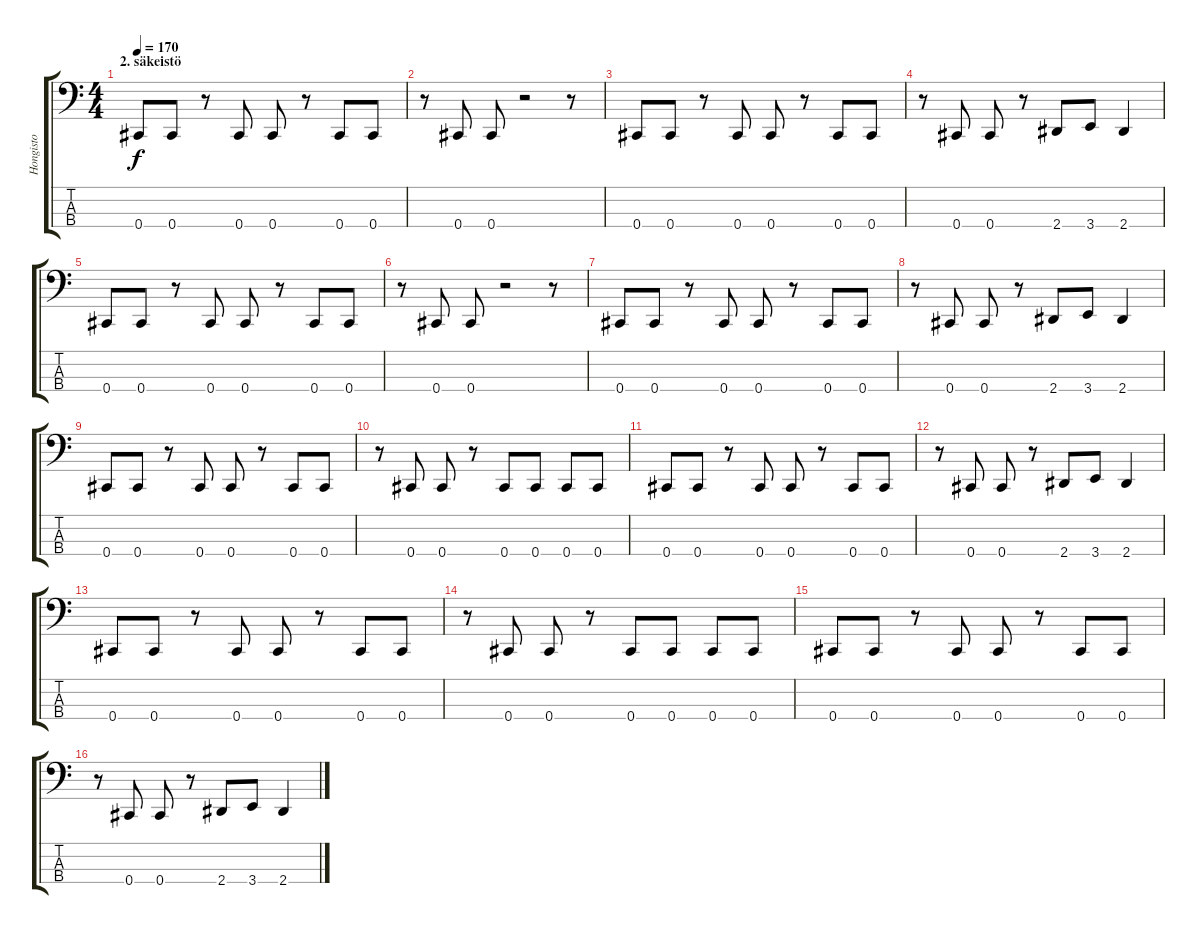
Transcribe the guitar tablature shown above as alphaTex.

\track ("Hongisto" "Hongisto") {instrument electricbasspick}
\staff {score tabs}
\tuning (Gb2 Db2 Ab1 Db1) {hide}
\ts (4 4)
\section ("" "2. säkeistö")
\tempo 170
\clef f4
\ks c
0.4.8{dy f} 0.4.8 r.8 0.4.8 0.4.8 r.8 0.4.8 0.4.8 |
r.8 0.4.8 0.4.8 r.2 r.8 |
0.4.8 0.4.8 r.8 0.4.8 0.4.8 r.8 0.4.8 0.4.8 |
r.8 0.4.8 0.4.8 r.8 2.4.8 3.4.8 2.4.4 |
0.4.8 0.4.8 r.8 0.4.8 0.4.8 r.8 0.4.8 0.4.8 |
r.8 0.4.8 0.4.8 r.2 r.8 |
0.4.8 0.4.8 r.8 0.4.8 0.4.8 r.8 0.4.8 0.4.8 |
r.8 0.4.8 0.4.8 r.8 2.4.8 3.4.8 2.4.4 |
0.4.8 0.4.8 r.8 0.4.8 0.4.8 r.8 0.4.8 0.4.8 |
r.8 0.4.8 0.4.8 r.8 0.4.8 0.4.8 0.4.8 0.4.8 |
0.4.8 0.4.8 r.8 0.4.8 0.4.8 r.8 0.4.8 0.4.8 |
r.8 0.4.8 0.4.8 r.8 2.4.8 3.4.8 2.4.4 |
0.4.8 0.4.8 r.8 0.4.8 0.4.8 r.8 0.4.8 0.4.8 |
r.8 0.4.8 0.4.8 r.8 0.4.8 0.4.8 0.4.8 0.4.8 |
0.4.8 0.4.8 r.8 0.4.8 0.4.8 r.8 0.4.8 0.4.8 |
r.8 0.4.8 0.4.8 r.8 2.4.8 3.4.8 2.4.4
